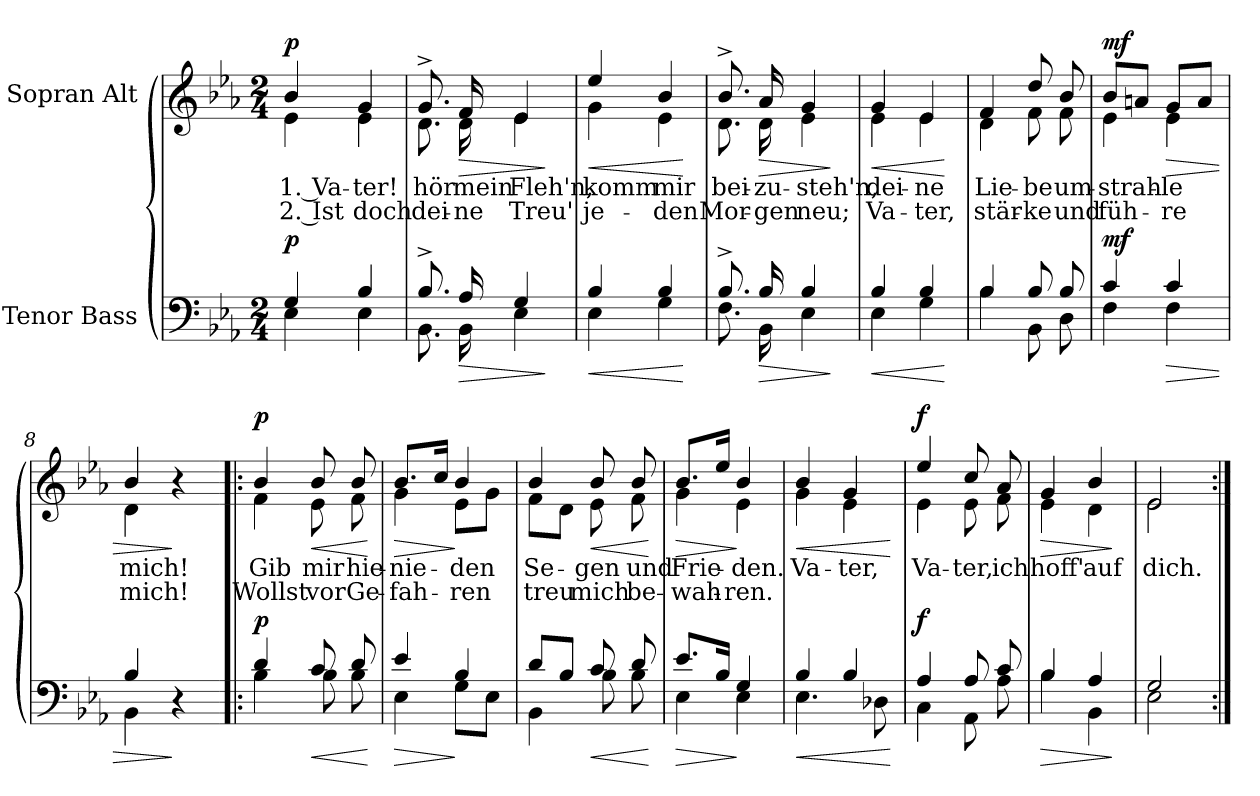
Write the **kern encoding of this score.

**kern	**dynam	**kern	**text	**text	**dynam
*part2	*part2	*part1	*part1	*part1	*part1
*staff2	*staff2	*staff1	*staff1	*staff1	*staff1
*I"Tenor Bass	*	*I"Sopran Alt	*	*	*
*clefF4	*	*clefG2	*	*	*
*k[b-e-a-]	*	*k[b-e-a-]	*	*	*
*M2/4	*	*M2/4	*	*	*
=1	=1	=1	=1	=1	=1
*^	*	*	*	*	*
!	!	!	!LO:TX:a:B:t=Langsam	!	!	!
!	!	!LO:DY:a	!	!LO:LY:b	!LO:LY:b	!LO:DY:a
*	*	*	*^	*	*	*
4G/	4E-\	p	4b-/	4e-\	1. Va-	2. Ist	p
!	!	!	!	!	!LO:LY:b	!LO:LY:b	!
4B-/	4E-\	.	4g/	4e-\	-ter!	doch	.
=2	=2	=2	=2	=2	=2	=2	=2
!	!	!	!	!	!LO:LY:b	!LO:LY:b	!
8.B-^/	8.BB-\	.	8.g^/	8.d\	hör	dei-	.
!	!	!LO:HP:b	!	!	!LO:LY:b	!LO:LY:b	!LO:HP:b
16A-/	16BB-\	>	16f/	16d\	mein	-ne	>
!	!	!	!	!	!LO:LY:b	!LO:LY:b	!
4G/	4E-\	.	4e-/	4e-\	Fleh'n,	Treu'	.
*v	*v	*	*	*	*	*	*
*	*	*v	*v	*	*	*
.	]	.	.	.	]
=3	=3	=3	=3	=3	=3
!	!LO:HP:b	!	!LO:LY:b	!LO:LY:b	!LO:HP:b
*^	*	*^	*	*	*
4B-/	4E-\	<	4ee-/	4g\	komm	je-	<
!	!	!	!	!	!LO:LY:b	!LO:LY:b	!
4B-/	4G\	.	4b-/	4e-\	mir	-den	.
*v	*v	*	*	*	*	*	*
*	*	*v	*v	*	*	*
.	[	.	.	.	[
=4	=4	=4	=4	=4	=4
*^	*	*	*	*	*
!	!	!	!	!LO:LY:b	!LO:LY:b	!
*	*	*	*^	*	*	*
8.B-^/	8.F\	.	8.b-^/	8.d\	bei-	Mor-	.
!	!	!LO:HP:b	!	!	!LO:LY:b	!LO:LY:b	!LO:HP:b
16B-/	16BB-\	>	16a-/	16d\	-zu-	-gen	>
!	!	!	!	!	!LO:LY:b	!LO:LY:b	!
4B-/	4E-\	.	4g/	4e-\	-steh'n,	neu;	.
*v	*v	*	*	*	*	*	*
*	*	*v	*v	*	*	*
.	]	.	.	.	]
=5	=5	=5	=5	=5	=5
!	!LO:HP:b	!	!LO:LY:b	!LO:LY:b	!LO:HP:b
*^	*	*^	*	*	*
4B-/	4E-\	<	4g/	4e-\	dei-	Va-	<
!	!	!	!	!	!LO:LY:b	!LO:LY:b	!
4B-/	4G\	.	4e-/	4e-\	-ne	-ter,	.
*v	*v	*	*	*	*	*	*
*	*	*v	*v	*	*	*
.	[	.	.	.	[
!!LO:LB:g=z
=6	=6	=6	=6	=6	=6
*^	*	*	*	*	*
!	!	!	!	!LO:LY:b	!LO:LY:b	!
*	*	*	*^	*	*	*
4B-/	4B-\	.	4f/	4d\	Lie-	stär-	.
!	!	!	!	!	!LO:LY:b	!LO:LY:b	!
8B-/	8BB-\	.	8dd/	8f\	-be	-ke	.
!	!	!	!	!	!LO:LY:b	!LO:LY:b	!
8B-/	8D\	.	8b-/	8f\	um-	und	.
=7	=7	=7	=7	=7	=7	=7	=7
!	!	!LO:DY:a	!	!	!LO:LY:b	!LO:LY:b	!LO:DY:a
4c/	4F\	mf	8b-/L	4e-\	-strah-	füh-	mf
.	.	.	8an/J	.	.	.	.
!	!	!LO:HP:b	!	!	!LO:LY:b	!LO:LY:b	!LO:HP:b
4c/	4F\	>	8g/L	4e-\	-le	-re	>
.	.	.	8a/J	.	.	.	.
=8	=8	=8	=8	=8	=8	=8	=8
!	!	!	!	!	!LO:LY:b	!LO:LY:b	!
4B-/	4BB-\	.	4b-/	4d\	mich!	mich!	.
4r	4ryy	]	4r	4ryy	.	.	]
=9!|:	=9!|:	=9!|:	=9!|:	=9!|:	=9!|:	=9!|:	=9!|:
!	!	!LO:DY:a	!	!	!LO:LY:b	!LO:LY:b	!LO:DY:a
4d/	4B-\	p	4b-/	4f\	Gib	Wollst	p
!	!	!LO:HP:b	!	!	!LO:LY:b	!LO:LY:b	!LO:HP:b
8c/	8B-\	<	8b-/	8e-\	mir	vor	<
!	!	!	!	!	!LO:LY:b	!LO:LY:b	!
8d/	8B-\	.	8b-/	8f\	hie-	Ge-	.
*v	*v	*	*	*	*	*	*
*	*	*v	*v	*	*	*
.	[	.	.	.	[
=10	=10	=10	=10	=10	=10
!	!LO:HP:b	!	!LO:LY:b	!LO:LY:b	!LO:HP:b
*^	*	*^	*	*	*
4e-/	4E-\	>	8.b-/L	4g\	-nie-	-fah-	>
.	.	.	16cc/Jk	.	.	.	.
!	!	!	!	!	!LO:LY:b	!LO:LY:b	!
4B-/	8G\L	]	4b-/	8e-\L	-den	-ren	]
.	8E-\J	.	.	8g\J	.	.	.
!!LO:LB:g=z	!!
=11	=11	=11	=11	=11	=11	=11	=11
!	!	!	!	!	!LO:LY:b	!LO:LY:b	!
8d/L	4BB-\	.	4b-/	8f\L	Se-	treu	.
8B-/J	.	.	.	8d\J	.	.	.
!	!	!LO:HP:b	!	!	!LO:LY:b	!LO:LY:b	!LO:HP:b
8c/	8B-\	<	8b-/	8e-\	-gen	mich	<
!	!	!	!	!	!LO:LY:b	!LO:LY:b	!
8d/	8B-\	.	8b-/	8f\	und	be-	.
*v	*v	*	*	*	*	*	*
*	*	*v	*v	*	*	*
.	[	.	.	.	[
=12	=12	=12	=12	=12	=12
!	!LO:HP:b	!	!LO:LY:b	!LO:LY:b	!LO:HP:b
*^	*	*^	*	*	*
8.e-/L	4E-\	>	8.b-/L	4g\	Frie-	-wah-	>
16B-/Jk	.	.	16ee-/Jk	.	.	.	.
!	!	!	!	!	!LO:LY:b	!LO:LY:b	!
4G/	4E-\	]	4b-/	4e-\	-den.	-ren.	]
=13	=13	=13	=13	=13	=13	=13	=13
!	!	!LO:HP:b	!	!	!LO:LY:b	!	!LO:HP:b
4B-/	4.E-\	<	4b-/	4g\	Va-	.	<
!	!	!	!	!	!LO:LY:b	!	!
4B-/	.	.	4g/	4e-\	-ter,	.	.
.	8D-X\	.	.	.	.	.	.
*v	*v	*	*	*	*	*	*
*	*	*v	*v	*	*	*
.	[	.	.	.	[
=14	=14	=14	=14	=14	=14
*^	*	*	*	*	*
!	!	!LO:DY:a	!	!LO:LY:b	!	!LO:DY:a
*	*	*	*^	*	*	*
4A-/	4C\	f	4ee-/	4e-\	Va-	.	f
!	!	!	!	!	!LO:LY:b	!	!
8A-/	8AA-\	.	8cc/	8e-\	-ter,	.	.
!	!	!	!	!	!LO:LY:b	!	!
8c/	8A-\	.	8a-/	8f\	ich	.	.
=15	=15	=15	=15	=15	=15	=15	=15
!	!	!LO:HP:b	!	!	!LO:LY:b	!	!LO:HP:b
4B-/	4B-\	>	4g/	4e-\	hoff'	.	>
!	!	!	!	!	!LO:LY:b	!	!
4A-/	4BB-\	.	4b-/	4d\	auf	.	.
*v	*v	*	*	*	*	*	*
*	*	*v	*v	*	*	*
.	]	.	.	.	]
=16	=16	=16	=16	=16	=16
*^	*	*	*	*	*
!	!	!	!	!LO:LY:b	!	!
*	*	*	*^	*	*	*
2G/	2E-\	.	2e-/	2e-\	dich.	.	.
*v	*v	*	*	*	*	*	*
*	*	*v	*v	*	*	*
=:|!	=:|!	=:|!	=:|!	=:|!	=:|!
*-	*-	*-	*-	*-	*-
